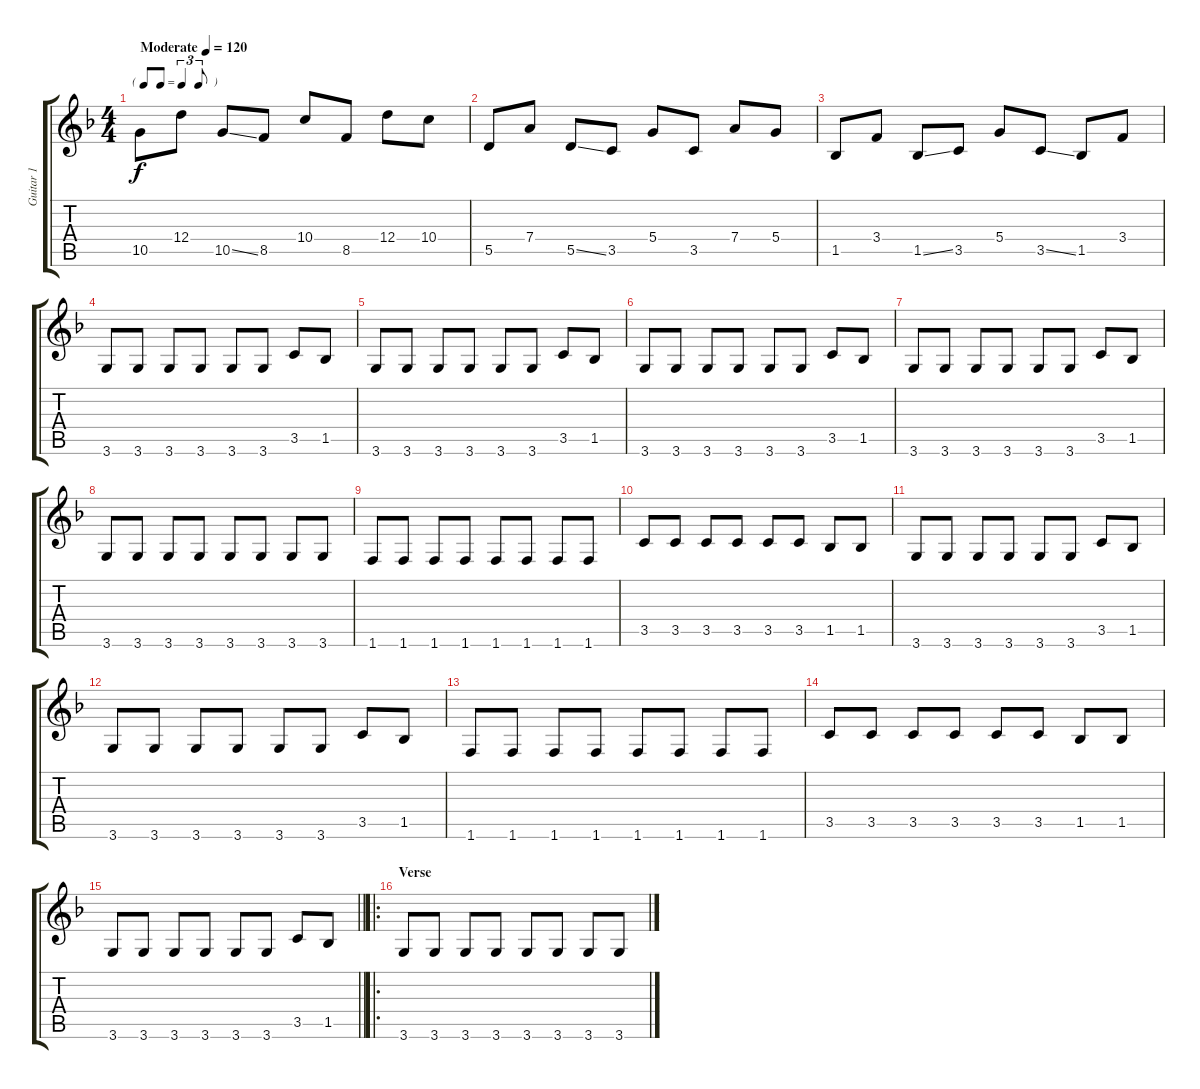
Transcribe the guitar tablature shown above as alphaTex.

\track ("Guitar 1" "Guitar 1") {instrument overdrivenguitar}
\staff {score tabs}
\tuning (E4 B3 G3 D3 A2 E2) {hide}
\ts (4 4)
\tf triplet8th
\tempo (120 "Moderate")
\clef g2
\ks f
10.5.8{dy f instrument overdrivenguitar} 12.4.8 10.5{ss}.8 8.5.8 10.4.8 8.5.8 12.4.8 10.4.8 |
5.5.8 7.4.8 5.5{ss}.8 3.5.8 5.4.8 3.5.8 7.4.8 5.4.8 |
1.5.8 3.4.8 1.5{ss}.8 3.5.8 5.4.8 3.5{ss}.8 1.5.8 3.4.8 |
3.6.8 3.6.8 3.6.8 3.6.8 3.6.8 3.6.8 3.5.8 1.5.8 |
3.6.8 3.6.8 3.6.8 3.6.8 3.6.8 3.6.8 3.5.8 1.5.8 |
3.6.8 3.6.8 3.6.8 3.6.8 3.6.8 3.6.8 3.5.8 1.5.8 |
3.6.8 3.6.8 3.6.8 3.6.8 3.6.8 3.6.8 3.5.8 1.5.8 |
3.6.8 3.6.8 3.6.8 3.6.8 3.6.8 3.6.8 3.6.8 3.6.8 |
1.6.8 1.6.8 1.6.8 1.6.8 1.6.8 1.6.8 1.6.8 1.6.8 |
3.5.8 3.5.8 3.5.8 3.5.8 3.5.8 3.5.8 1.5.8 1.5.8 |
3.6.8 3.6.8 3.6.8 3.6.8 3.6.8 3.6.8 3.5.8 1.5.8 |
3.6.8 3.6.8 3.6.8 3.6.8 3.6.8 3.6.8 3.5.8 1.5.8 |
1.6.8 1.6.8 1.6.8 1.6.8 1.6.8 1.6.8 1.6.8 1.6.8 |
3.5.8 3.5.8 3.5.8 3.5.8 3.5.8 3.5.8 1.5.8 1.5.8 |
\barLineRight lightlight
3.6.8 3.6.8 3.6.8 3.6.8 3.6.8 3.6.8 3.5.8 1.5.8 |
\ro
\section ("" "Verse")
3.6.8 3.6.8 3.6.8 3.6.8 3.6.8 3.6.8 3.6.8 3.6.8
